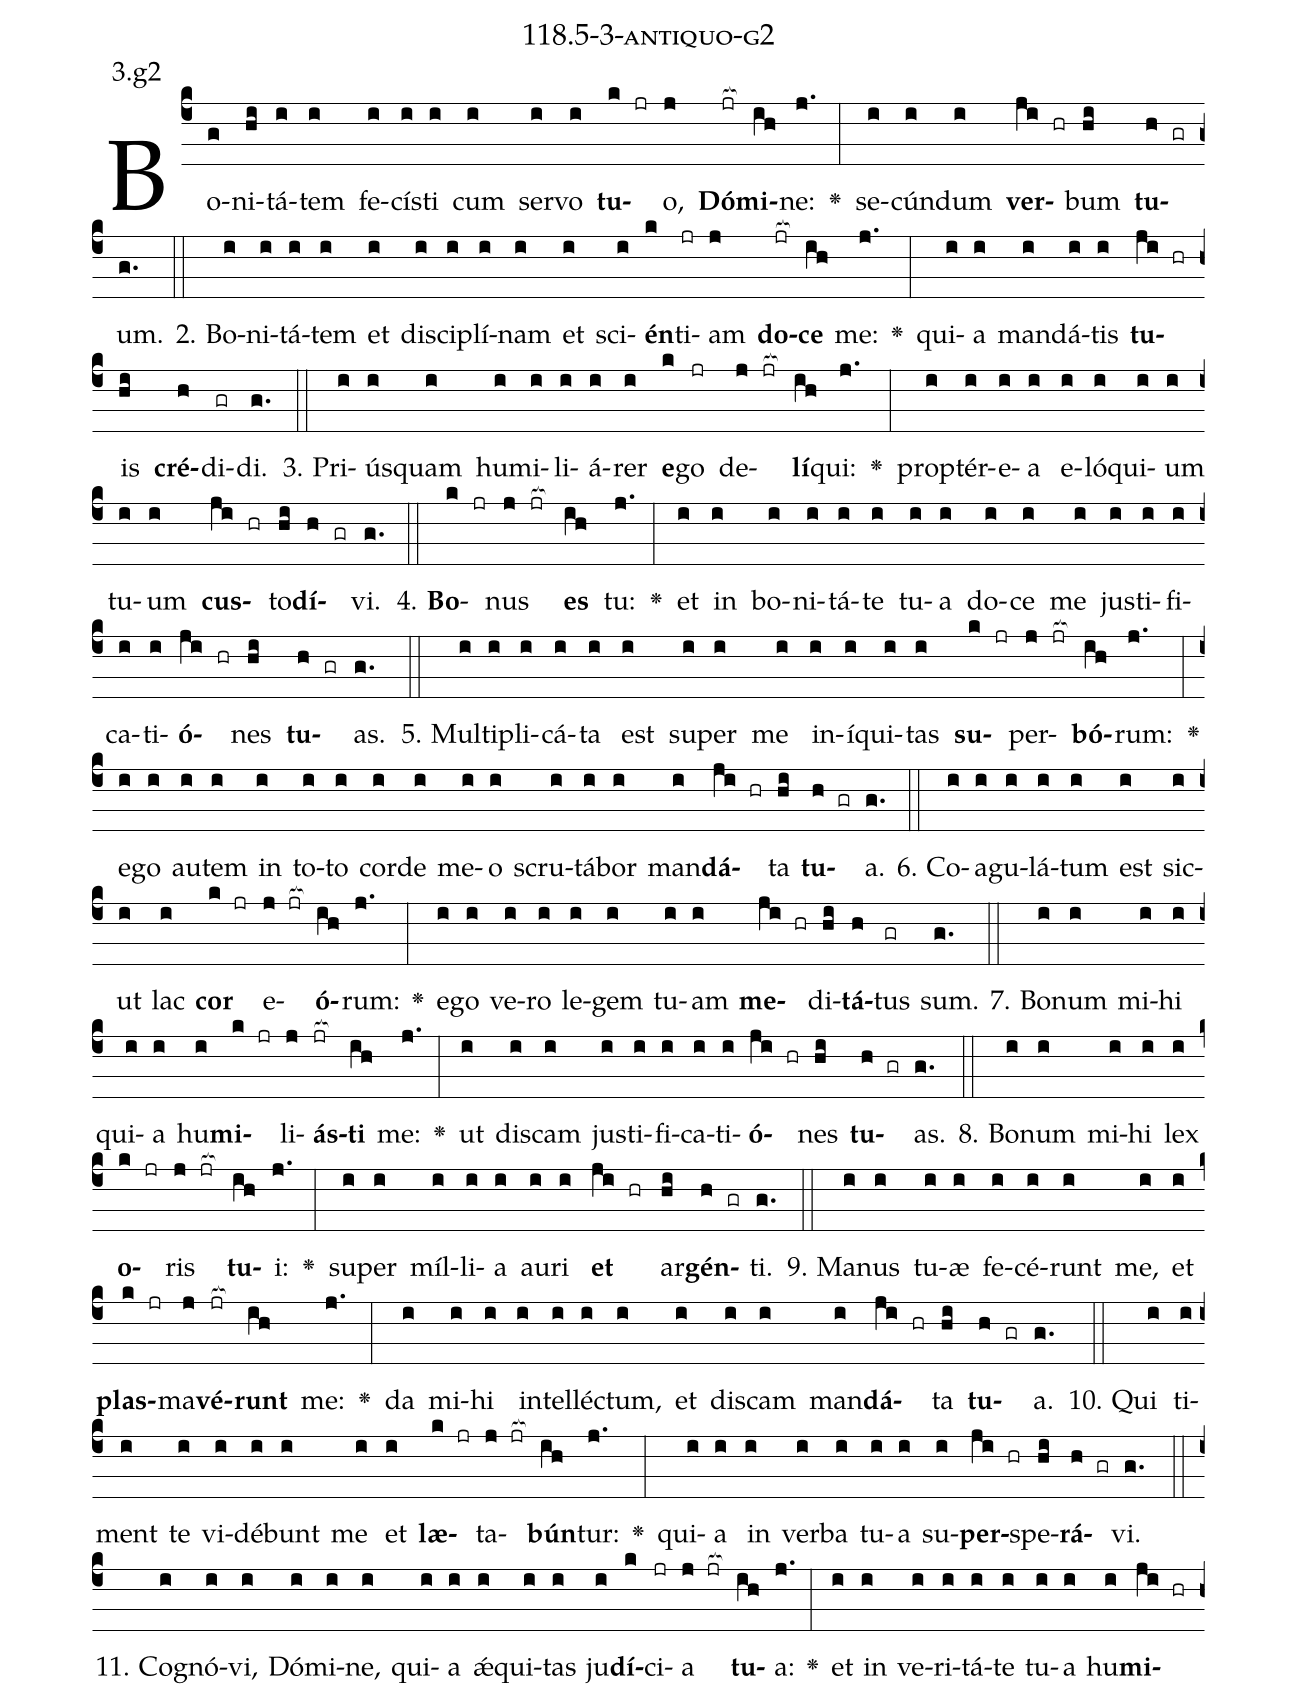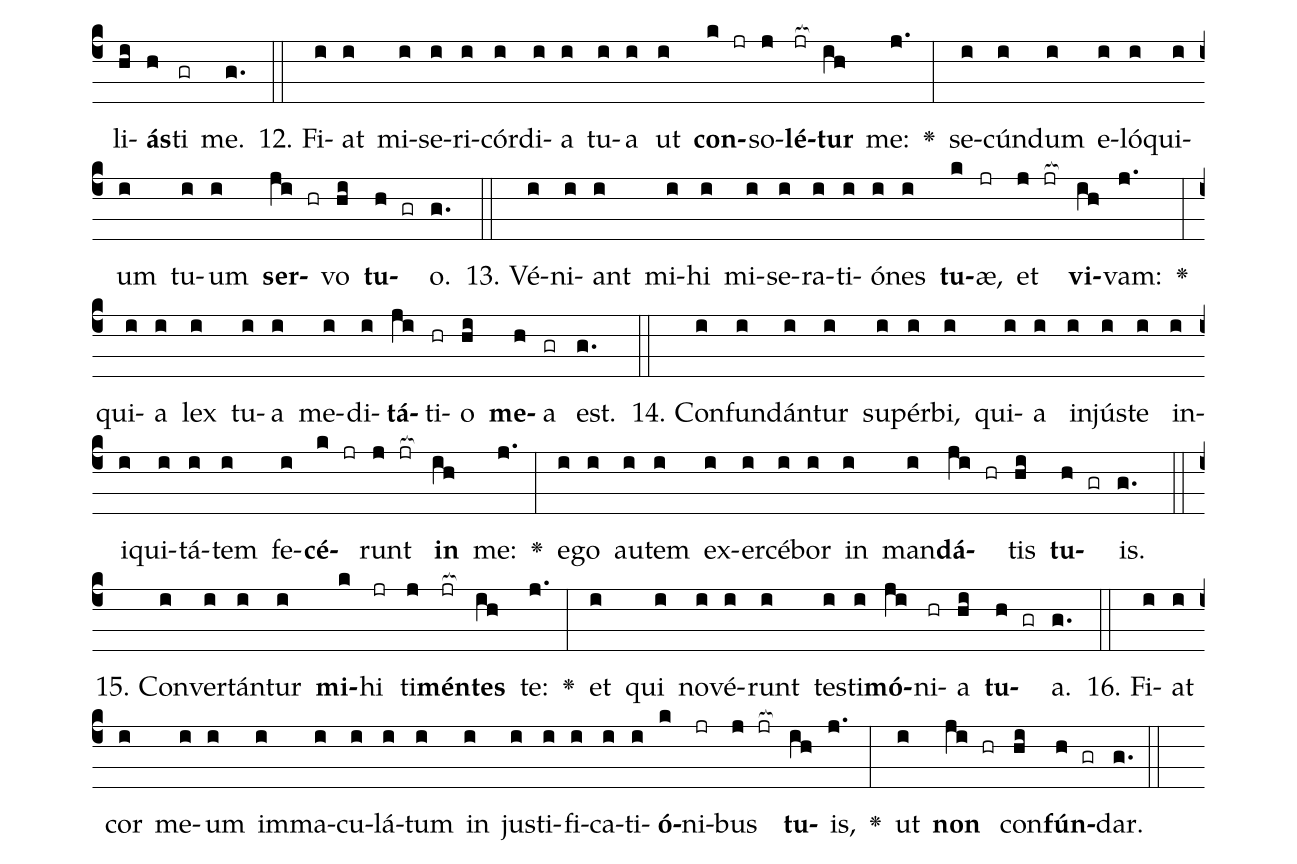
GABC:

name: 118.5-3-antiquo-g2;
annotation: 3.g2;
%%
(c4)Bo(g)ni(hi)tá(i)tem(i) fe(i)cís(i)ti(i) cum(i) ser(i)vo(i) <b>tu</b>(k jr)o,(j) <b>Dó</b>(jr[ocb:1{])<b>mi</b>(ih[ocb:0}])ne:(j.) <v>\greheightstar</v>(:) se(i)cún(i)dum(i) <b>ver</b>(ji hr)bum(hi) <b>tu</b>(h gr)um.(g.) (::)
2. Bo(i)ni(i)tá(i)tem(i) et(i) di(i)sci(i)plí(i)nam(i) et(i) sci(i)<b>én</b>(k)ti(jr)am(j) <b>do</b>(jr[ocb:1{])<b>ce</b>(ih[ocb:0}]) me:(j.) <v>\greheightstar</v>(:) qui(i)a(i) man(i)dá(i)tis(i) <b>tu</b>(ji hr)is(hi) <b>cré</b>(h)di(gr)di.(g.) (::)
3. Pri(i)ús(i)quam(i) hu(i)mi(i)li(i)á(i)rer(i) <b>e</b>(k)go(jr) de(j jr[ocb:1{])<b>lí</b>(ih[ocb:0}])qui:(j.) <v>\greheightstar</v>(:) prop(i)tér(i)e(i)a(i) e(i)ló(i)qui(i)um(i) tu(i)um(i) <b>cus</b>(ji hr)to(hi)<b>dí</b>(h gr)vi.(g.) (::)
4. <b>Bo</b>(k jr)nus(j jr[ocb:1{]) <b>es</b>(ih[ocb:0}]) tu:(j.) <v>\greheightstar</v>(:) et(i) in(i) bo(i)ni(i)tá(i)te(i) tu(i)a(i) do(i)ce(i) me(i) jus(i)ti(i)fi(i)ca(i)ti(i)<b>ó</b>(ji hr)nes(hi) <b>tu</b>(h gr)as.(g.) (::)
5. Mul(i)ti(i)pli(i)cá(i)ta(i) est(i) su(i)per(i) me(i) in(i)í(i)qui(i)tas(i) <b>su</b>(k jr)per(j jr[ocb:1{])<b>bó</b>(ih[ocb:0}])rum:(j.) <v>\greheightstar</v>(:) e(i)go(i) au(i)tem(i) in(i) to(i)to(i) cor(i)de(i) me(i)o(i) scru(i)tá(i)bor(i) man(i)<b>dá</b>(ji hr)ta(hi) <b>tu</b>(h gr)a.(g.) (::)
6. Co(i)a(i)gu(i)lá(i)tum(i) est(i) sic(i)ut(i) lac(i) <b>cor</b>(k jr) e(j jr[ocb:1{])<b>ó</b>(ih[ocb:0}])rum:(j.) <v>\greheightstar</v>(:) e(i)go(i) ve(i)ro(i) le(i)gem(i) tu(i)am(i) <b>me</b>(ji hr)di(hi)<b>tá</b>(h)tus(gr) sum.(g.) (::)
7. Bo(i)num(i) mi(i)hi(i) qui(i)a(i) hu(i)<b>mi</b>(k jr)li(j)<b>ás</b>(jr[ocb:1{])<b>ti</b>(ih[ocb:0}]) me:(j.) <v>\greheightstar</v>(:) ut(i) dis(i)cam(i) jus(i)ti(i)fi(i)ca(i)ti(i)<b>ó</b>(ji hr)nes(hi) <b>tu</b>(h gr)as.(g.) (::)
8. Bo(i)num(i) mi(i)hi(i) lex(i) <b>o</b>(k jr)ris(j jr[ocb:1{]) <b>tu</b>(ih[ocb:0}])i:(j.) <v>\greheightstar</v>(:) su(i)per(i) míl(i)li(i)a(i) au(i)ri(i) <b>et</b>(ji hr) ar(hi)<b>gén</b>(h gr)ti.(g.) (::)
9. Ma(i)nus(i) tu(i)æ(i) fe(i)cé(i)runt(i) me,(i) et(i) <b>plas</b>(k jr)ma(j)<b>vé</b>(jr[ocb:1{])<b>runt</b>(ih[ocb:0}]) me:(j.) <v>\greheightstar</v>(:) da(i) mi(i)hi(i) in(i)tel(i)léc(i)tum,(i) et(i) dis(i)cam(i) man(i)<b>dá</b>(ji hr)ta(hi) <b>tu</b>(h gr)a.(g.) (::)
10. Qui(i) ti(i)ment(i) te(i) vi(i)dé(i)bunt(i) me(i) et(i) <b>læ</b>(k jr)ta(j jr[ocb:1{])<b>bún</b>(ih[ocb:0}])tur:(j.) <v>\greheightstar</v>(:) qui(i)a(i) in(i) ver(i)ba(i) tu(i)a(i) su(i)<b>per</b>(ji hr)spe(hi)<b>rá</b>(h gr)vi.(g.) (::)
11. Co(i)gnó(i)vi,(i) Dó(i)mi(i)ne,(i) qui(i)a(i) ǽ(i)qui(i)tas(i) ju(i)<b>dí</b>(k)ci(jr)a(j jr[ocb:1{]) <b>tu</b>(ih[ocb:0}])a:(j.) <v>\greheightstar</v>(:) et(i) in(i) ve(i)ri(i)tá(i)te(i) tu(i)a(i) hu(i)<b>mi</b>(ji hr)li(hi)<b>ás</b>(h)ti(gr) me.(g.) (::)
12. Fi(i)at(i) mi(i)se(i)ri(i)cór(i)di(i)a(i) tu(i)a(i) ut(i) <b>con</b>(k jr)so(j)<b>lé</b>(jr[ocb:1{])<b>tur</b>(ih[ocb:0}]) me:(j.) <v>\greheightstar</v>(:) se(i)cún(i)dum(i) e(i)ló(i)qui(i)um(i) tu(i)um(i) <b>ser</b>(ji hr)vo(hi) <b>tu</b>(h gr)o.(g.) (::)
13. Vé(i)ni(i)ant(i) mi(i)hi(i) mi(i)se(i)ra(i)ti(i)ó(i)nes(i) <b>tu</b>(k)æ,(jr) et(j jr[ocb:1{]) <b>vi</b>(ih[ocb:0}])vam:(j.) <v>\greheightstar</v>(:) qui(i)a(i) lex(i) tu(i)a(i) me(i)di(i)<b>tá</b>(ji)ti(hr)o(hi) <b>me</b>(h)a(gr) est.(g.) (::)
14. Con(i)fun(i)dán(i)tur(i) su(i)pér(i)bi,(i) qui(i)a(i) in(i)jús(i)te(i) in(i)i(i)qui(i)tá(i)tem(i) fe(i)<b>cé</b>(k jr)runt(j jr[ocb:1{]) <b>in</b>(ih[ocb:0}]) me:(j.) <v>\greheightstar</v>(:) e(i)go(i) au(i)tem(i) ex(i)er(i)cé(i)bor(i) in(i) man(i)<b>dá</b>(ji hr)tis(hi) <b>tu</b>(h gr)is.(g.) (::)
15. Con(i)ver(i)tán(i)tur(i) <b>mi</b>(k)hi(jr) ti(j)<b>mén</b>(jr[ocb:1{])<b>tes</b>(ih[ocb:0}]) te:(j.) <v>\greheightstar</v>(:) et(i) qui(i) no(i)vé(i)runt(i) tes(i)ti(i)<b>mó</b>(ji)ni(hr)a(hi) <b>tu</b>(h gr)a.(g.) (::)
16. Fi(i)at(i) cor(i) me(i)um(i) im(i)ma(i)cu(i)lá(i)tum(i) in(i) jus(i)ti(i)fi(i)ca(i)ti(i)<b>ó</b>(k)ni(jr)bus(j jr[ocb:1{]) <b>tu</b>(ih[ocb:0}])is,(j.) <v>\greheightstar</v>(:) ut(i) <b>non</b>(ji hr) con(hi)<b>fún</b>(h gr)dar.(g.) (::)
